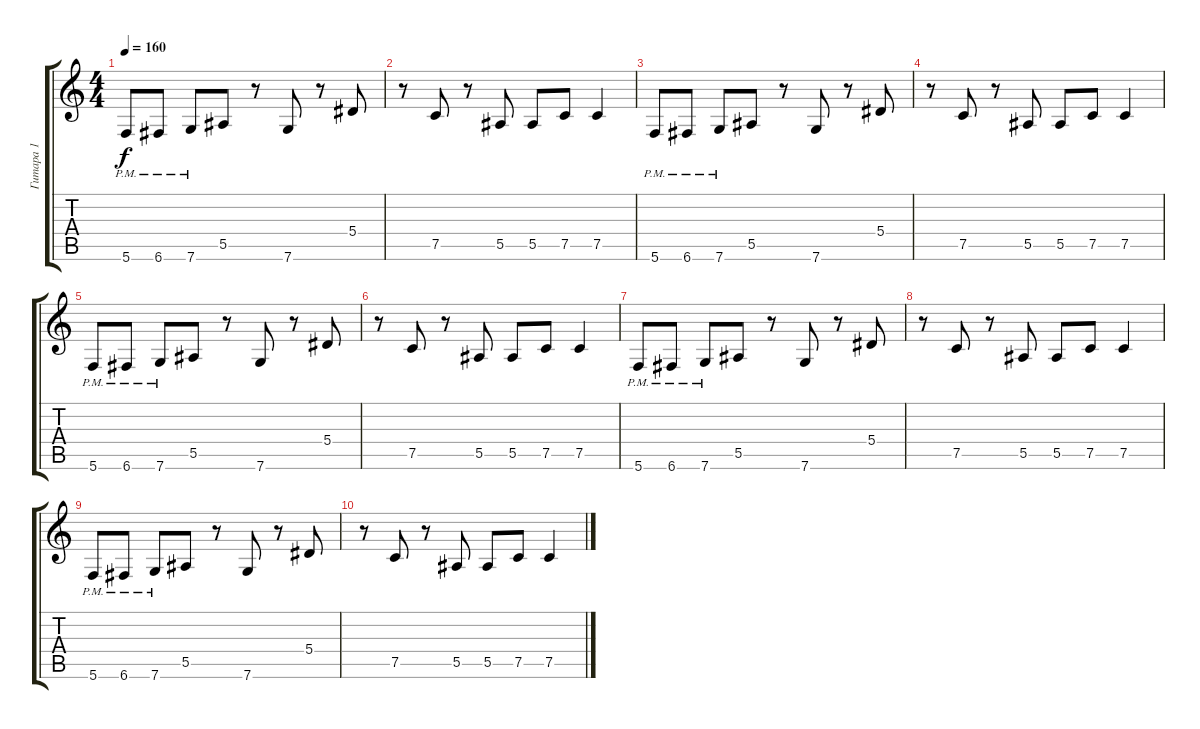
\track ("Гитара 1" "Гитара 1") {instrument overdrivenguitar}
\staff {score tabs}
\tuning (C4 G3 Eb3 Bb2 F2 C2) {hide}
\ts (4 4)
\tempo 160
\clef g2
\ks c
5.6{pm}.8{dy f} 6.6{pm}.8 7.6{pm}.8 5.5.8 r.8 7.6.8 r.8 5.4.8 |
r.8 7.5.8 r.8 5.5.8 5.5.8 7.5.8 7.5.4 |
5.6{pm}.8 6.6{pm}.8 7.6{pm}.8 5.5.8 r.8 7.6.8 r.8 5.4.8 |
r.8 7.5.8 r.8 5.5.8 5.5.8 7.5.8 7.5.4 |
5.6{pm}.8 6.6{pm}.8 7.6{pm}.8 5.5.8 r.8 7.6.8 r.8 5.4.8 |
r.8 7.5.8 r.8 5.5.8 5.5.8 7.5.8 7.5.4 |
5.6{pm}.8 6.6{pm}.8 7.6{pm}.8 5.5.8 r.8 7.6.8 r.8 5.4.8 |
r.8 7.5.8 r.8 5.5.8 5.5.8 7.5.8 7.5.4 |
5.6{pm}.8 6.6{pm}.8 7.6{pm}.8 5.5.8 r.8 7.6.8 r.8 5.4.8 |
r.8 7.5.8 r.8 5.5.8 5.5.8 7.5.8 7.5.4
